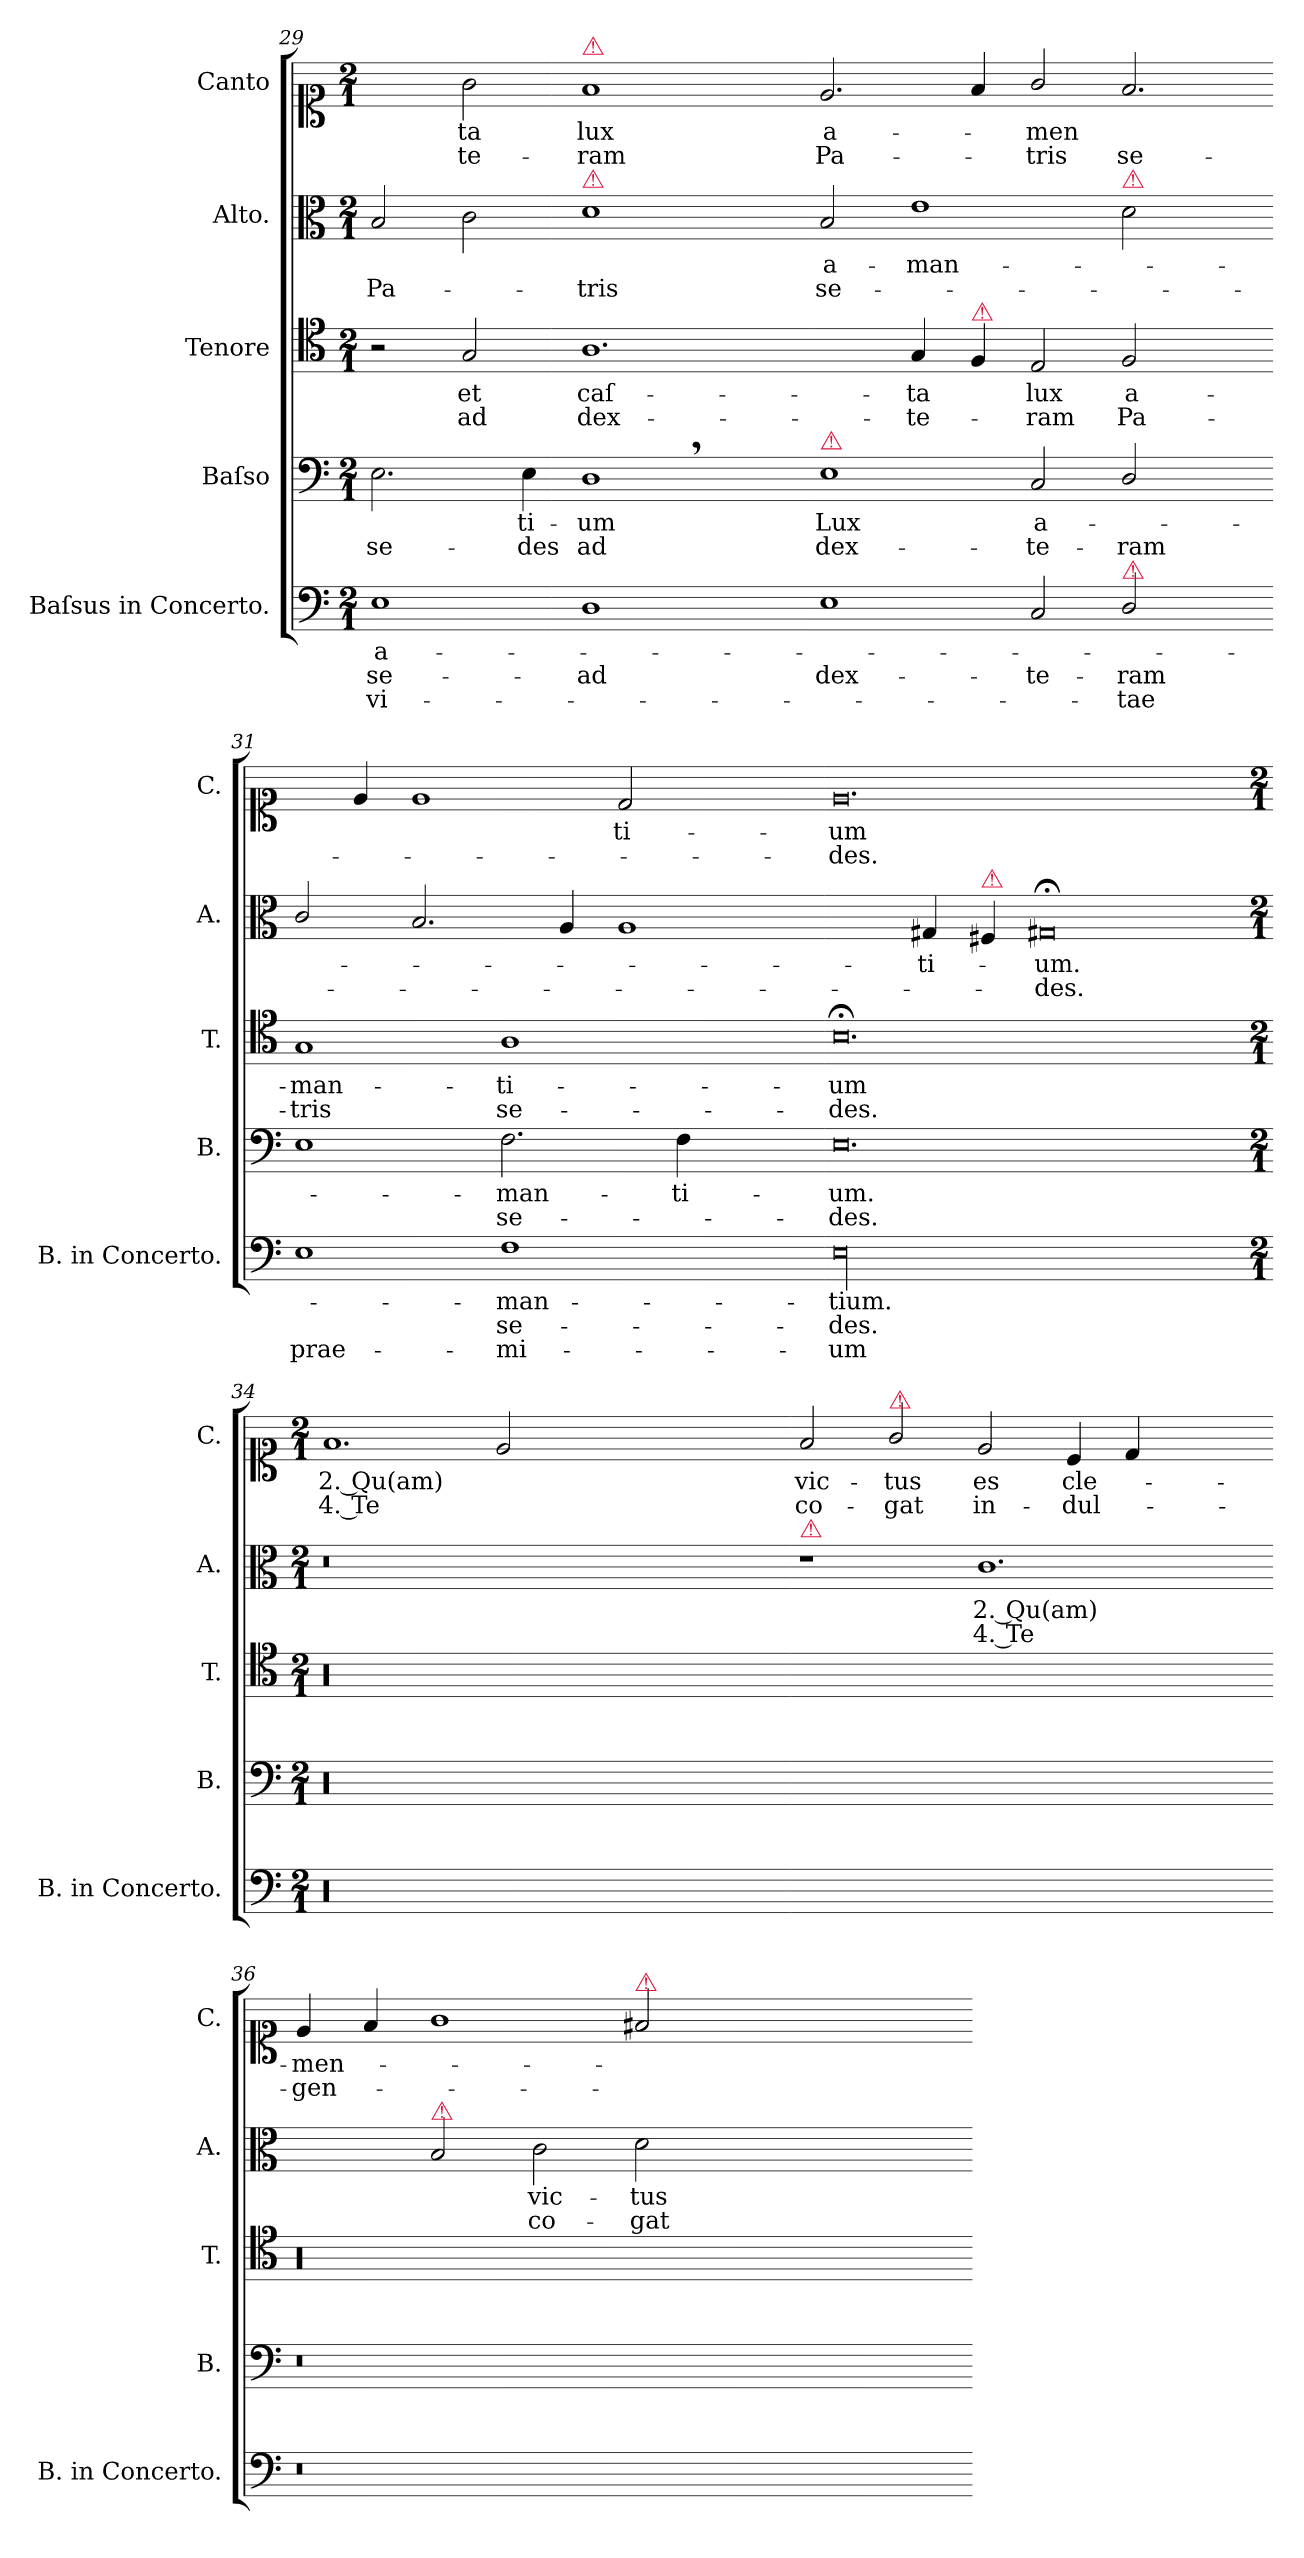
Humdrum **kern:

**kern	**text	**text	**text	**kern	**text	**text	**kern	**text	**text	**kern	**text	**text	**kern	**text	**text
*part5	*part5	*part5	*part5	*part4	*part4	*part4	*part3	*part3	*part3	*part2	*part2	*part2	*part1	*part1	*part1
*staff5	*staff5	*staff5	*staff5	*staff4	*staff4	*staff4	*staff3	*staff3	*staff3	*staff2	*staff2	*staff2	*staff1	*staff1	*staff1
*I"Baſsus in Concerto.	*	*	*	*I"Baſso	*	*	*I"Tenore	*	*	*I"Alto.	*	*	*I"Canto	*	*
*I'B. in Concerto.	*	*	*	*I'B.	*	*	*I'T.	*	*	*I'A.	*	*	*I'C.	*	*
*clefF4	*	*	*	*clefF4	*	*	*clefC4	*	*	*clefC3	*	*	*clefC1	*	*
*k[]	*	*	*	*k[]	*	*	*k[]	*	*	*k[]	*	*	*k[]	*	*
*M2/1	*	*	*	*M2/1	*	*	*M2/1	*	*	*M2/1	*	*	*M2/1	*	*
=29	=29	=29	=29	=29	=29	=29	=29	=29	=29	=29	=29	=29	=29	=29	=29
1E\	a-	se-	vi-	2.E\	.	se-	2r	.	.	2B/	.	Pa-	2ryy	.	.
.	.	.	.	.	.	.	2G/	et	ad	2c\	.	.	2g\	-ta	-te-
.	.	.	.	4E\	-ti-	-des	.	.	.	.	.	.	.	.	.
!	!	!	!	!	!	!	!	!	!	!	!	!	!LO:TX:a:color=crimson:t=⚠	!	!
!	!	!	!	!	!	!	!	!	!	!LO:TX:a:color=crimson:t=⚠	!	!	!	!	!
1D\	.	ad	.	1D,\	-um	ad	1.A\	caſ-	dex-	1d\	.	-tris	1f/	lux	-ram
2ryy	.	.	.	2ryy	.	.	.	.	.	2ryy	.	.	2ryy	.	.
=30-	=30-	=30-	=30-	=30-	=30-	=30-	=30-	=30-	=30-	=30-	=30-	=30-	=30-	=30-	=30-
!	!	!	!	!LO:TX:a:color=crimson:t=⚠	!	!	!	!	!	!	!	!	!	!	!
1E\	.	dex-	.	1E\	Lux	dex-	2ryy	.	.	2B/	a-	se-	2.e/	a-	Pa-
.	.	.	.	.	.	.	4G/	-ta	-te-	1e\	-man-	.	.	.	.
!	!	!	!	!	!	!	!LO:TX:a:color=crimson:t=⚠	!	!	!	!	!	!	!	!
.	.	.	.	.	.	.	4F/	.	.	.	.	.	4f/	.	.
2C/	.	-te-	.	2C/	a-	-te-	2E/	lux	-ram	.	.	.	2g/	-men	-tris
!	!	!	!	!	!	!	!	!	!	!LO:TX:a:color=crimson:t=⚠	!	!	!	!	!
!LO:TX:a:color=crimson:t=⚠	!	!	!	!	!	!	!	!	!	!	!	!	!	!	!
2D/	.	-ram	-tae	2D/	.	-ram	2F/	a-	Pa-	2d\	.	.	2.f/	.	se-
4ryy	.	.	.	4ryy	.	.	4ryy	.	.	4ryy	.	.	.	.	.
=31-	=31-	=31-	=31-	=31-	=31-	=31-	=31-	=31-	=31-	=31-	=31-	=31-	=31-	=31-	=31-
1E\	.	.	prae-	1E\	.	.	1G/	-man-	-tris	2c/	.	.	4ryy	.	.
.	.	.	.	.	.	.	.	.	.	.	.	.	4e/	.	.
.	.	.	.	.	.	.	.	.	.	2.B/	.	.	1e/	.	.
1F\	-man-	se-	-mi-	2.F\	man-	se-	1A\	-ti-	se-	.	.	.	.	.	.
.	.	.	.	.	.	.	.	.	.	4A/	.	.	.	.	.
.	.	.	.	.	.	.	.	.	.	1A/	.	.	2d/	ti-	.
.	.	.	.	4F\	-ti-	.	.	.	.	.	.	.	.	.	.
2ryy	.	.	.	2ryy	.	.	2ryy	.	.	.	.	.	2ryy	.	.
=32-	=32-	=32-	=32-	=32-	=32-	=32-	=32-	=32-	=32-	=32-	=32-	=32-	=32-	=32-	=32-
!LO:N:vis=00	!	!	!	!	!	!	!	!	!	!	!	!	!	!	!
0.E\	-tium.	-des.	-um	0.E\	-um.	-des.	0.B;<\	-um	-des.	2ryy	.	.	0.e/	-um	-des.
.	.	.	.	.	.	.	.	.	.	4G#X/	-ti-	.	.	.	.
!	!	!	!	!	!	!	!	!	!	!LO:TX:a:color=crimson:t=⚠	!	!	!	!	!
.	.	.	.	.	.	.	.	.	.	4F#X/	.	.	.	.	.
.	.	.	.	.	.	.	.	.	.	0G#X;</	-um.	-des.	.	.	.
=34-	=34-	=34-	=34-	=34-	=34-	=34-	=34-	=34-	=34-	=34-	=34-	=34-	=34-	=34-	=34-
*M2/1	*	*	*	*M2/1	*	*	*M2/1	*	*	*M2/1	*	*	*M2/1	*	*
00r	.	.	.	00r	.	.	00r	.	.	0r	.	.	1.f/	2. Qu(am)	4. Te
.	.	.	.	.	.	.	.	.	.	.	.	.	2e/	.	.
.	.	.	.	.	.	.	.	.	.	0ryy	.	.	0ryy	.	.
=35-	=35-	=35-	=35-	=35-	=35-	=35-	=35-	=35-	=35-	=35-	=35-	=35-	=35-	=35-	=35-
!	!	!	!	!	!	!	!	!	!	!LO:TX:a:color=crimson:t=⚠	!	!	!	!	!
0ryy	.	.	.	0ryy	.	.	0ryy	.	.	1r	.	.	2f/	vic-	co-
!	!	!	!	!	!	!	!	!	!	!	!	!	!LO:TX:a:color=crimson:t=⚠	!	!
.	.	.	.	.	.	.	.	.	.	.	.	.	2g/	-tus	-gat
.	.	.	.	.	.	.	.	.	.	1.c\	2. Qu(am)	4. Te	2e/	es	in-
.	.	.	.	.	.	.	.	.	.	.	.	.	4c/	cle-	-dul-
.	.	.	.	.	.	.	.	.	.	.	.	.	4d/	.	.
2ryy	.	.	.	2ryy	.	.	2ryy	.	.	.	.	.	2ryy	.	.
=36-	=36-	=36-	=36-	=36-	=36-	=36-	=36-	=36-	=36-	=36-	=36-	=36-	=36-	=36-	=36-
0r	.	.	.	0r	.	.	00r	.	.	2ryy	.	.	4e/	-men-	-gen-
.	.	.	.	.	.	.	.	.	.	.	.	.	4f/	.	.
!	!	!	!	!	!	!	!	!	!	!LO:TX:a:color=crimson:t=⚠	!	!	!	!	!
.	.	.	.	.	.	.	.	.	.	2B/	.	.	1g\	.	.
.	.	.	.	.	.	.	.	.	.	2c\	vic-	co-	.	.	.
!	!	!	!	!	!	!	!	!	!	!	!	!	!LO:TX:a:color=crimson:t=⚠	!	!
.	.	.	.	.	.	.	.	.	.	2d\	-tus	-gat	2f#X/	.	.
0ryy	.	.	.	0ryy	.	.	.	.	.	0ryy	.	.	0ryy	.	.
=-	=-	=-	=-	=-	=-	=-	=-	=-	=-	=-	=-	=-	=-	=-	=-
*-	*-	*-	*-	*-	*-	*-	*-	*-	*-	*-	*-	*-	*-	*-	*-
